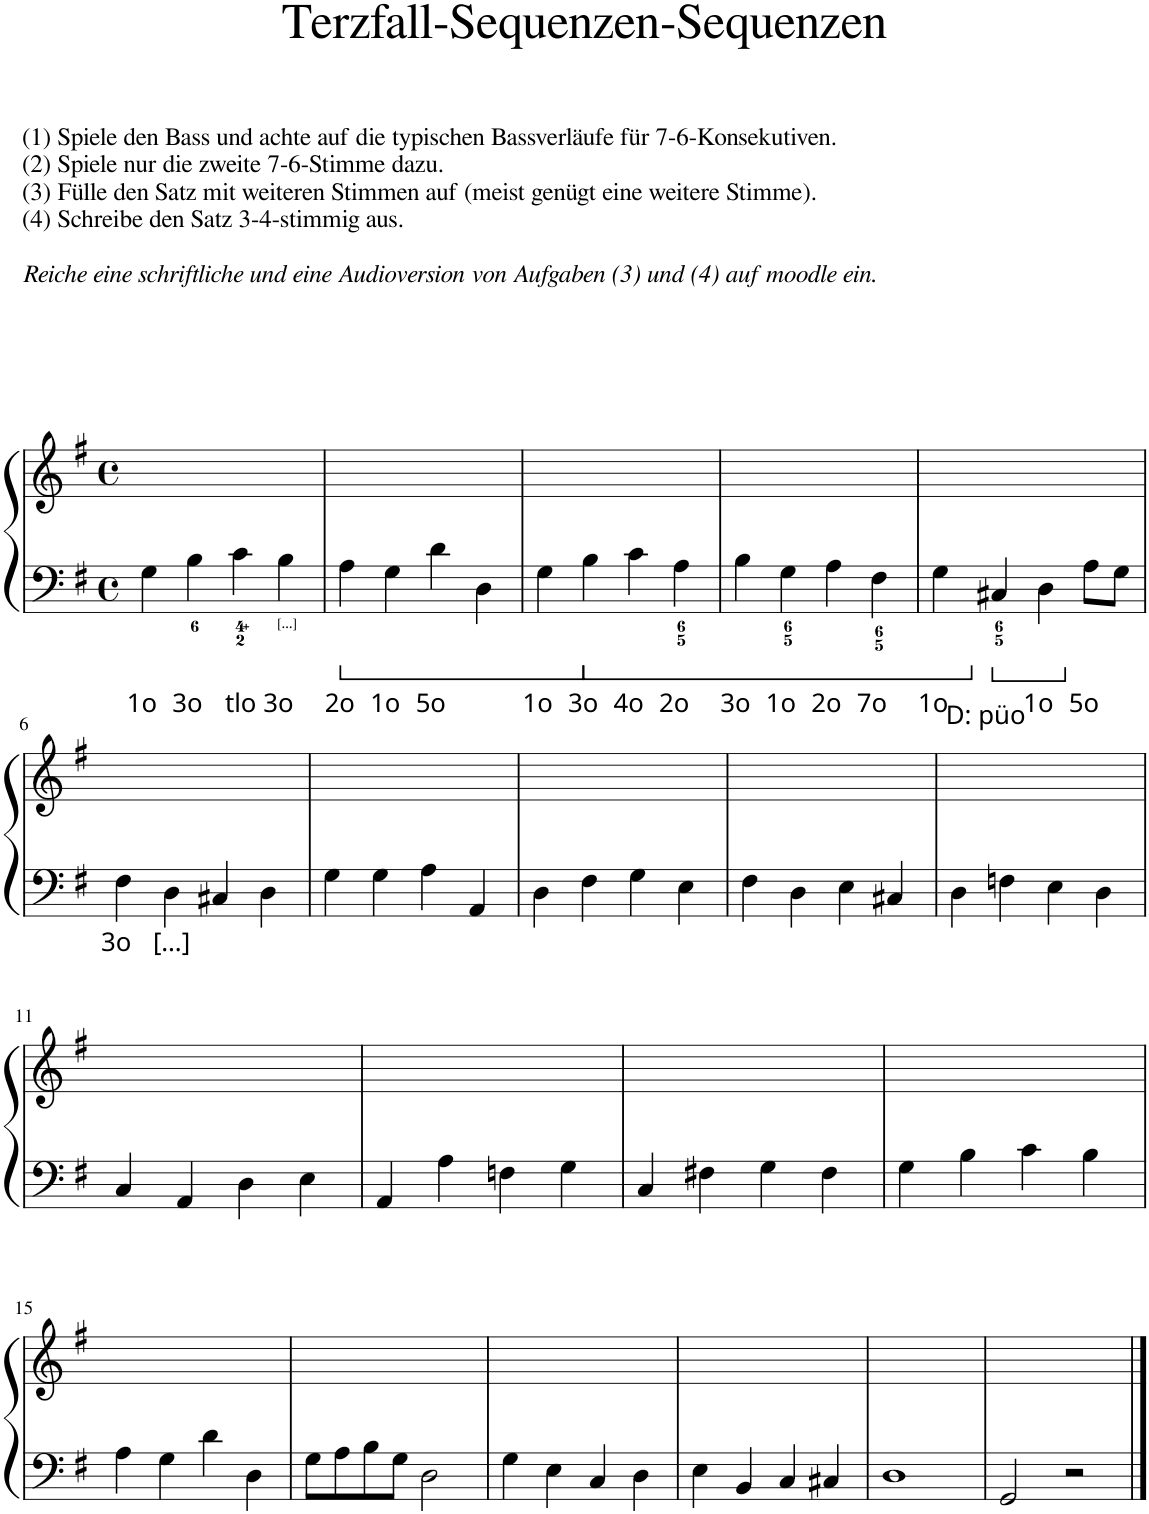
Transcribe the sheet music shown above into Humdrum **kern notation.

**kern	**text	**kern
*part1	*part1	*part1
*staff2	*staff2	*staff1
*I"Piano	*	*
*I'Pno.	*	*
*clefF4	*	*clefG2
*k[f#]	*	*k[f#]
*M4/4	*	*M4/4
*met(c)	*	*met(c)
=1	=1	=1
!	!LO:LY:b	!
4G\	1o	1ryy
!	!LO:LY:b	!
4B\	3o	.
!	!LO:LY:b	!
4c\	tlo	.
!	!LO:LY:b	!
4B\	3o	.
=2	=2	=2
!	!LO:LY:b	!
4A\	2o	1ryy
!	!LO:LY:b	!
4G\	1o	.
!	!LO:LY:b	!
4d\	5o	.
4D\	.	.
=3	=3	=3
!	!LO:LY:b	!
4G\	1o	1ryy
!	!LO:LY:b	!
4B\	3o	.
!	!LO:LY:b	!
4c\	4o	.
!	!LO:LY:b	!
4A\	2o	.
=4	=4	=4
!	!LO:LY:b	!
4B\	3o	1ryy
!	!LO:LY:b	!
4G\	1o	.
!	!LO:LY:b	!
4A\	2o	.
!	!LO:LY:b	!
4F#\	7o	.
=5	=5	=5
!	!LO:LY:b	!
4G\	1o	1ryy
!	!LO:LY:b	!
4C#X/	D: püo	.
!	!LO:LY:b	!
4D\	1o	.
!	!LO:LY:b	!
8A\L	5o	.
8G\J	.	.
!!LO:LB:g=z
=6	=6	=6
!	!LO:LY:b	!
4F#\	3o	1ryy
!	!LO:LY:b	!
4D\	[…]	.
4C#X/	.	.
4D\	.	.
=7	=7	=7
4G\	.	1ryy
4G\	.	.
4A\	.	.
4AA/	.	.
=8	=8	=8
4D\	.	1ryy
4F#\	.	.
4G\	.	.
4E\	.	.
=9	=9	=9
4F#\	.	1ryy
4D\	.	.
4E\	.	.
4C#X/	.	.
=10	=10	=10
4D\	.	1ryy
4Fn\	.	.
4E\	.	.
4D\	.	.
!!LO:LB:g=z
=11	=11	=11
4C/	.	1ryy
4AA/	.	.
4D\	.	.
4E\	.	.
=12	=12	=12
4AA/	.	1ryy
4A\	.	.
4Fn\	.	.
4G\	.	.
=13	=13	=13
4C/	.	1ryy
4F#X\	.	.
4G\	.	.
4F#\	.	.
=14	=14	=14
4G\	.	1ryy
4B\	.	.
4c\	.	.
4B\	.	.
!!LO:LB:g=z
=15	=15	=15
4A\	.	1ryy
4G\	.	.
4d\	.	.
4D\	.	.
=16	=16	=16
8G\L	.	1ryy
8A\	.	.
8B\	.	.
8G\J	.	.
2D\	.	.
=17	=17	=17
4G\	.	1ryy
4E\	.	.
4C/	.	.
4D\	.	.
=18	=18	=18
4E\	.	1ryy
4BB/	.	.
4C/	.	.
4C#X/	.	.
=19	=19	=19
1D	.	1ryy
=20	=20	=20
2GG/	.	1ryy
2r	.	.
==	==	==
*-	*-	*-
